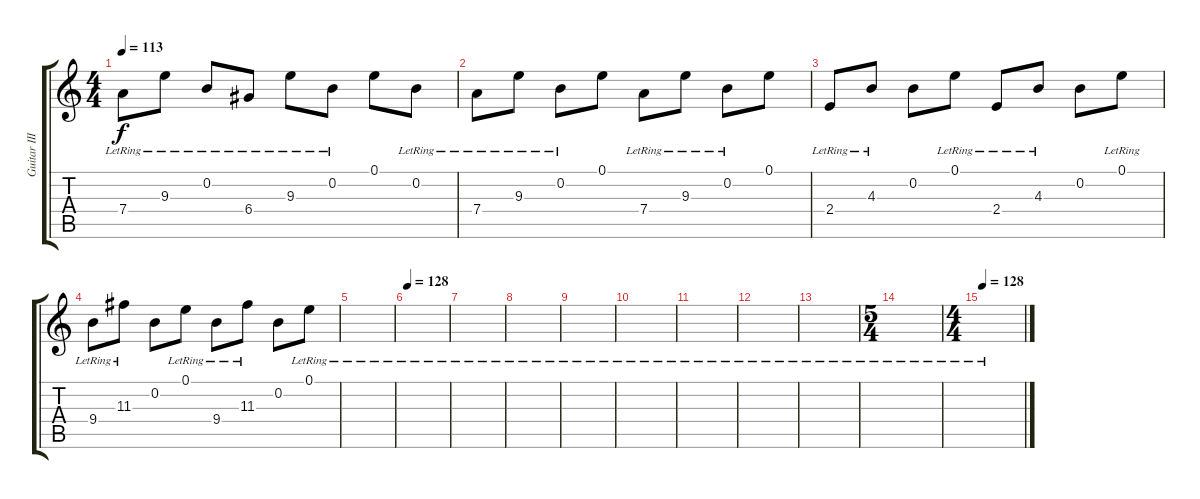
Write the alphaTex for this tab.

\track ("Guitar III" "Guitar III") {instrument acousticguitarsteel}
\staff {score tabs}
\tuning (E4 B3 G3 D3 A2 E2) {hide}
\ts (4 4)
\tempo 113
\clef g2
\ks c
7.4{lr}.8{dy f} 9.3{lr}.8 0.2{lr}.8 6.4{lr}.8 9.3{lr}.8 0.2{lr}.8 0.1.8 0.2{lr}.8 |
7.4{lr}.8 9.3{lr}.8 0.2{lr}.8 0.1.8 7.4{lr}.8 9.3{lr}.8 0.2{lr}.8 0.1.8 |
2.4{lr}.8 4.3{lr}.8 0.2.8 0.1{lr}.8 2.4{lr}.8 4.3{lr}.8 0.2.8 0.1{lr}.8 |
9.4{lr}.8 11.3{lr}.8 0.2.8 0.1{lr}.8 9.4{lr}.8 11.3{lr}.8 0.2.8 0.1{lr}.8 |
|
\tempo 128
|
|
|
|
|
|
|
|
\ts (5 4)
|
\ts (4 4)
\tempo 128
